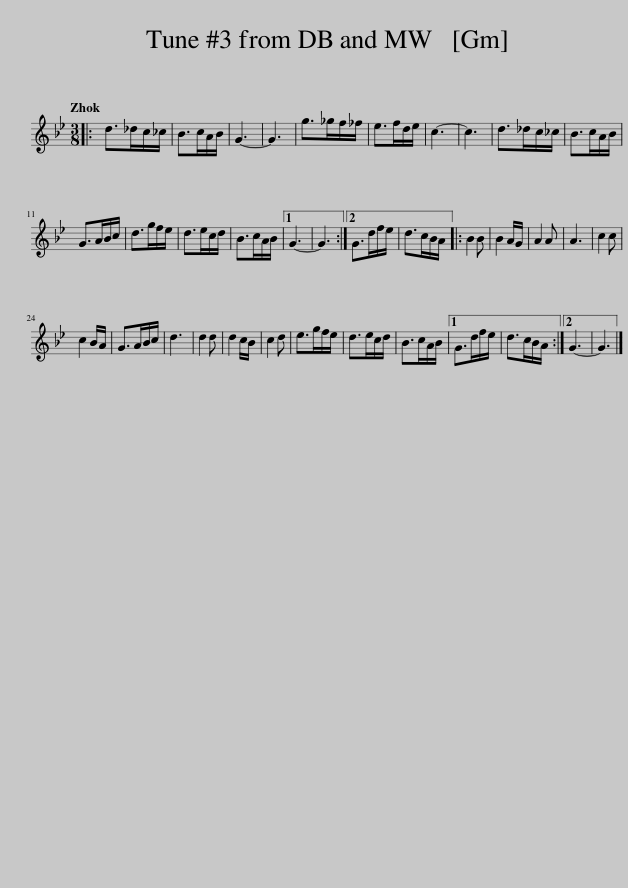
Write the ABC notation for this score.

X:1
L:1/8
Q:1/4=120
M:3/8
I:linebreak $
K:Gmin
V:1 treble
V:1
|: d>_dc/_c/ | B>cA/B/ | G3- | G3 | g>_gf/_f/ | %5
 e>fd/e/ | c3- | c3 | d>_dc/_c/ | B>cA/B/ |$ %10
 G>AB/c/ | d>gf/e/ | d>ec/d/ | B>cA/B/ |1 G3- | %15
 G3 :|2 G>df/e/ | d>cB/A/ |: B2 B | B2 A/G/ | %20
 A2 A | A3 | c2 c |$ c2 B/A/ | G>AB/c/ | %25
 d3 | d2 d | d2 c/B/ | c2 d | e>gf/e/ | %30
 d>ec/d/ | B>cA/B/ |1 G>df/e/ | d>cB/A/ :|2 G3- | %35
 G3 |] %36
